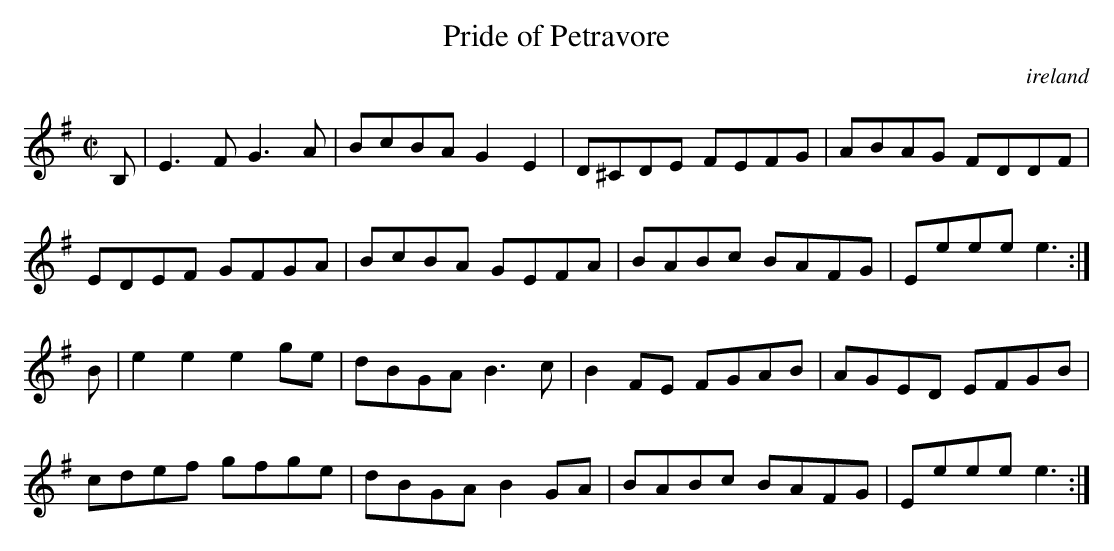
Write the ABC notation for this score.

X:1
T:Pride of Petravore
O:ireland
M:C|
L:1/8
K:E Minor
B,|E3F G3A|BcBA G2E2|D^CDE FEFG|ABAG FDDF|!
EDEF GFGA|BcBA GEFA|BABc BAFG|Eeee e3:|!
B|e2e2 e2ge|dBGA B3c|B2FE FGAB|AGED EFGB|!
cdef gfge|dBGA B2GA|BABc BAFG|Eeee e3:|!
